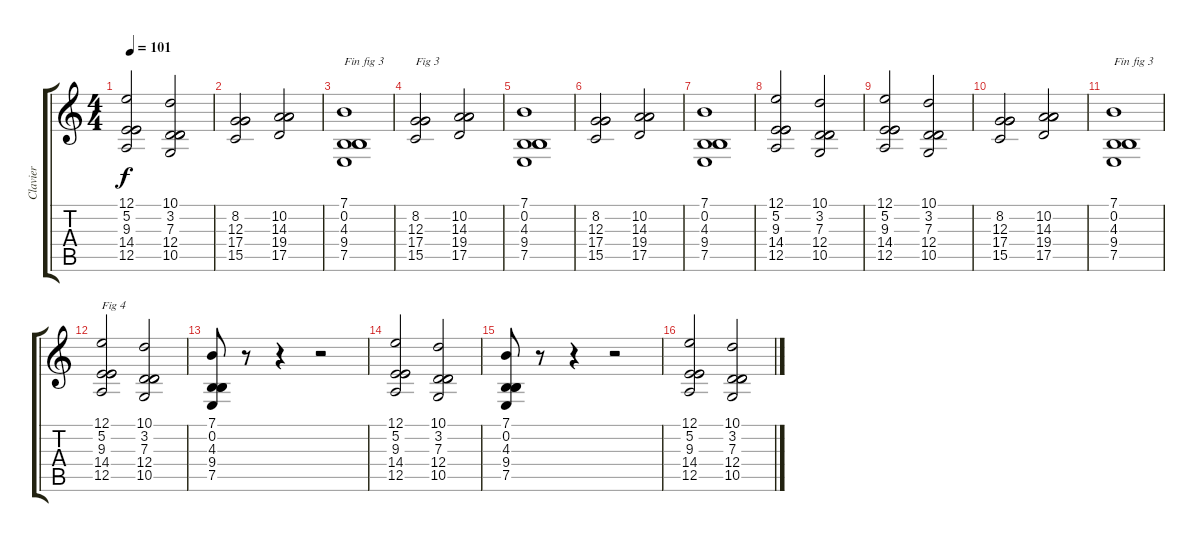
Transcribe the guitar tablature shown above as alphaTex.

\track ("Clavier" "Clavier") {instrument harmonica}
\staff {score tabs}
\tuning (E4 B3 G3 D3 A2 E2) {hide}
\ts (4 4)
\tempo 101
\clef g2
\ks c
(12.1 5.2 9.3 14.4 12.5).2{dy f} (10.1 3.2 7.3 12.4 10.5).2 |
(8.2 12.3 17.4 15.5).2 (10.2 14.3 19.4 17.5).2 |
(7.1 0.2 4.3 9.4 7.5).1{txt "Fin fig 3"} |
(8.2 12.3 17.4 15.5).2{txt "Fig 3"} (10.2 14.3 19.4 17.5).2 |
(7.1 0.2 4.3 9.4 7.5).1 |
(8.2 12.3 17.4 15.5).2 (10.2 14.3 19.4 17.5).2 |
(7.1 0.2 4.3 9.4 7.5).1 |
(12.1 5.2 9.3 14.4 12.5).2 (10.1 3.2 7.3 12.4 10.5).2 |
(12.1 5.2 9.3 14.4 12.5).2 (10.1 3.2 7.3 12.4 10.5).2 |
(8.2 12.3 17.4 15.5).2 (10.2 14.3 19.4 17.5).2 |
(7.1 0.2 4.3 9.4 7.5).1{txt "Fin fig 3"} |
(12.1 5.2 9.3 14.4 12.5).2{txt "Fig 4"} (10.1 3.2 7.3 12.4 10.5).2 |
(7.1 0.2 4.3 9.4 7.5).8 r.8 r.4 r.2 |
(12.1 5.2 9.3 14.4 12.5).2 (10.1 3.2 7.3 12.4 10.5).2 |
(7.1 0.2 4.3 9.4 7.5).8 r.8 r.4 r.2 |
(12.1 5.2 9.3 14.4 12.5).2 (10.1 3.2 7.3 12.4 10.5).2
